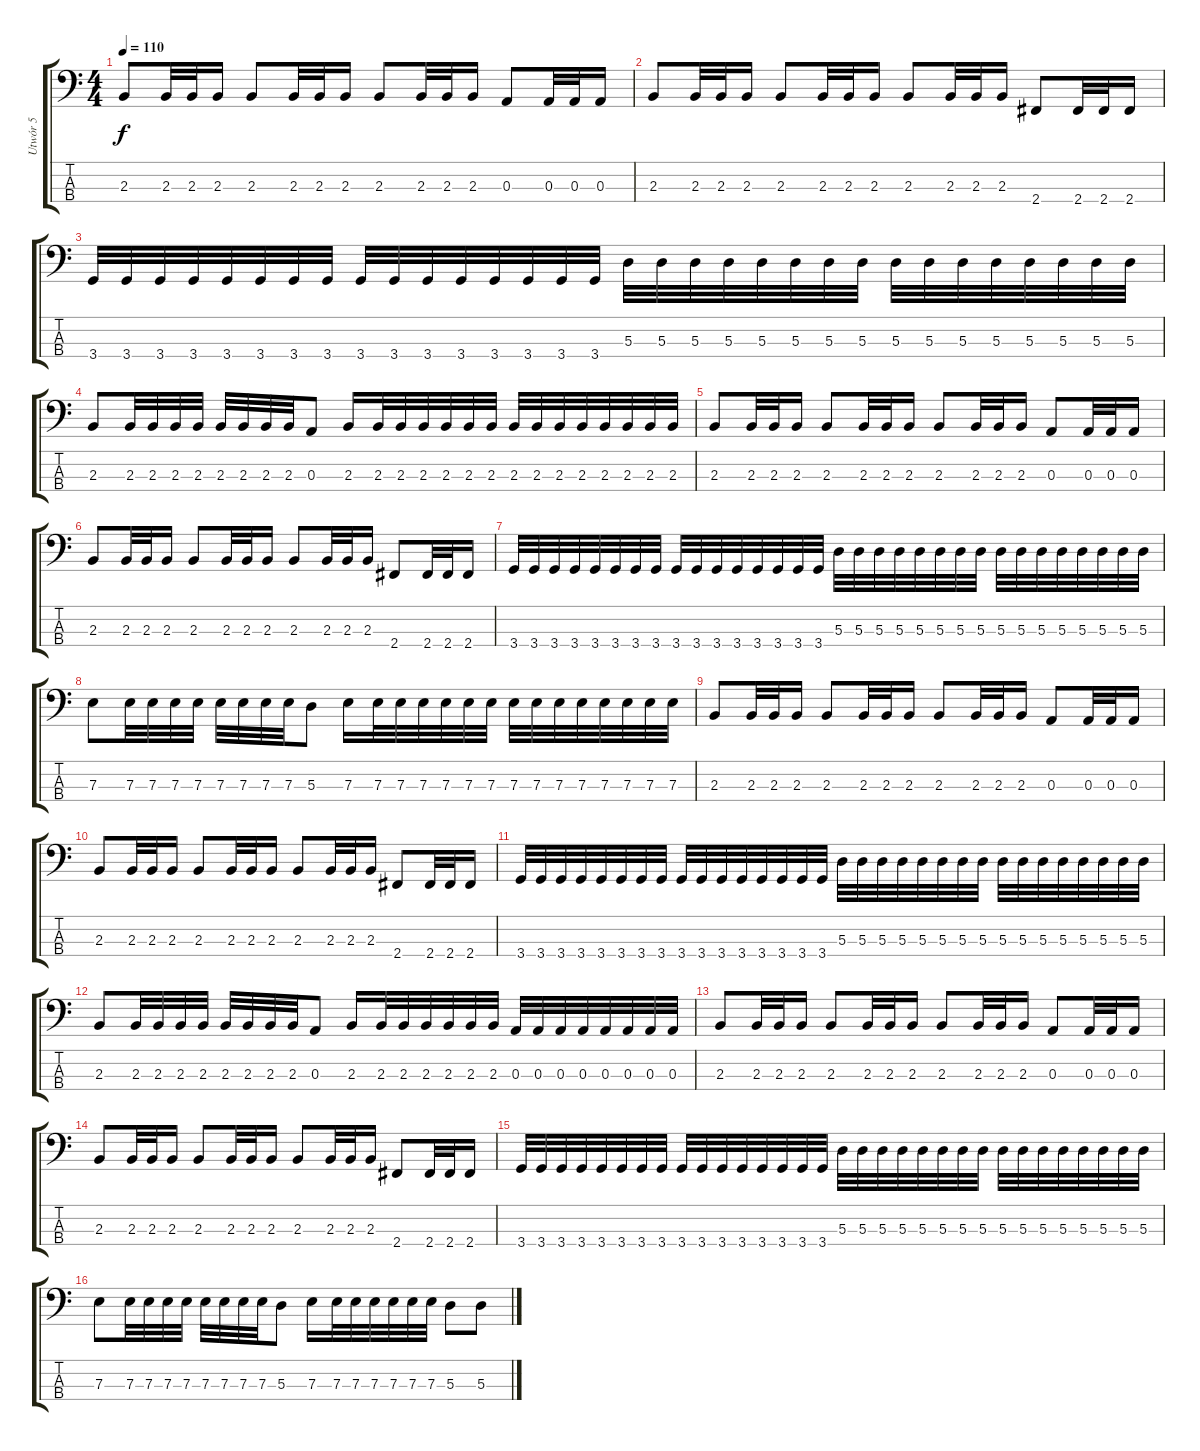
\track ("Utwór 5" "Utwór 5") {instrument electricbassfinger}
\staff {score tabs}
\tuning (G2 D2 A1 E1) {hide}
\ts (4 4)
\tempo 110
\clef f4
\ks c
2.3.8{dy f} 2.3.32 2.3.32 2.3.16 2.3.8 2.3.32 2.3.32 2.3.16 2.3.8 2.3.32 2.3.32 2.3.16 0.3.8 0.3.32 0.3.32 0.3.16 |
2.3.8 2.3.32 2.3.32 2.3.16 2.3.8 2.3.32 2.3.32 2.3.16 2.3.8 2.3.32 2.3.32 2.3.16 2.4.8 2.4.32 2.4.32 2.4.16 |
3.4.32 3.4.32 3.4.32 3.4.32 3.4.32 3.4.32 3.4.32 3.4.32 3.4.32 3.4.32 3.4.32 3.4.32 3.4.32 3.4.32 3.4.32 3.4.32 5.3.32 5.3.32 5.3.32 5.3.32 5.3.32 5.3.32 5.3.32 5.3.32 5.3.32 5.3.32 5.3.32 5.3.32 5.3.32 5.3.32 5.3.32 5.3.32 |
2.3.8 2.3.32 2.3.32 2.3.32 2.3.32 2.3.32 2.3.32 2.3.32 2.3.32 0.3.8 2.3.16 2.3.32 2.3.32 2.3.32 2.3.32 2.3.32 2.3.32 2.3.32 2.3.32 2.3.32 2.3.32 2.3.32 2.3.32 2.3.32 2.3.32 |
2.3.8 2.3.32 2.3.32 2.3.16 2.3.8 2.3.32 2.3.32 2.3.16 2.3.8 2.3.32 2.3.32 2.3.16 0.3.8 0.3.32 0.3.32 0.3.16 |
2.3.8 2.3.32 2.3.32 2.3.16 2.3.8 2.3.32 2.3.32 2.3.16 2.3.8 2.3.32 2.3.32 2.3.16 2.4.8 2.4.32 2.4.32 2.4.16 |
3.4.32 3.4.32 3.4.32 3.4.32 3.4.32 3.4.32 3.4.32 3.4.32 3.4.32 3.4.32 3.4.32 3.4.32 3.4.32 3.4.32 3.4.32 3.4.32 5.3.32 5.3.32 5.3.32 5.3.32 5.3.32 5.3.32 5.3.32 5.3.32 5.3.32 5.3.32 5.3.32 5.3.32 5.3.32 5.3.32 5.3.32 5.3.32 |
7.3.8 7.3.32 7.3.32 7.3.32 7.3.32 7.3.32 7.3.32 7.3.32 7.3.32 5.3.8 7.3.16 7.3.32 7.3.32 7.3.32 7.3.32 7.3.32 7.3.32 7.3.32 7.3.32 7.3.32 7.3.32 7.3.32 7.3.32 7.3.32 7.3.32 |
2.3.8 2.3.32 2.3.32 2.3.16 2.3.8 2.3.32 2.3.32 2.3.16 2.3.8 2.3.32 2.3.32 2.3.16 0.3.8 0.3.32 0.3.32 0.3.16 |
2.3.8 2.3.32 2.3.32 2.3.16 2.3.8 2.3.32 2.3.32 2.3.16 2.3.8 2.3.32 2.3.32 2.3.16 2.4.8 2.4.32 2.4.32 2.4.16 |
3.4.32 3.4.32 3.4.32 3.4.32 3.4.32 3.4.32 3.4.32 3.4.32 3.4.32 3.4.32 3.4.32 3.4.32 3.4.32 3.4.32 3.4.32 3.4.32 5.3.32 5.3.32 5.3.32 5.3.32 5.3.32 5.3.32 5.3.32 5.3.32 5.3.32 5.3.32 5.3.32 5.3.32 5.3.32 5.3.32 5.3.32 5.3.32 |
2.3.8 2.3.32 2.3.32 2.3.32 2.3.32 2.3.32 2.3.32 2.3.32 2.3.32 0.3.8 2.3.16 2.3.32 2.3.32 2.3.32 2.3.32 2.3.32 2.3.32 0.3.32 0.3.32 0.3.32 0.3.32 0.3.32 0.3.32 0.3.32 0.3.32 |
2.3.8 2.3.32 2.3.32 2.3.16 2.3.8 2.3.32 2.3.32 2.3.16 2.3.8 2.3.32 2.3.32 2.3.16 0.3.8 0.3.32 0.3.32 0.3.16 |
2.3.8 2.3.32 2.3.32 2.3.16 2.3.8 2.3.32 2.3.32 2.3.16 2.3.8 2.3.32 2.3.32 2.3.16 2.4.8 2.4.32 2.4.32 2.4.16 |
3.4.32 3.4.32 3.4.32 3.4.32 3.4.32 3.4.32 3.4.32 3.4.32 3.4.32 3.4.32 3.4.32 3.4.32 3.4.32 3.4.32 3.4.32 3.4.32 5.3.32 5.3.32 5.3.32 5.3.32 5.3.32 5.3.32 5.3.32 5.3.32 5.3.32 5.3.32 5.3.32 5.3.32 5.3.32 5.3.32 5.3.32 5.3.32 |
7.3.8 7.3.32 7.3.32 7.3.32 7.3.32 7.3.32 7.3.32 7.3.32 7.3.32 5.3.8 7.3.16 7.3.32 7.3.32 7.3.32 7.3.32 7.3.32 7.3.32 5.3.8 5.3.8
